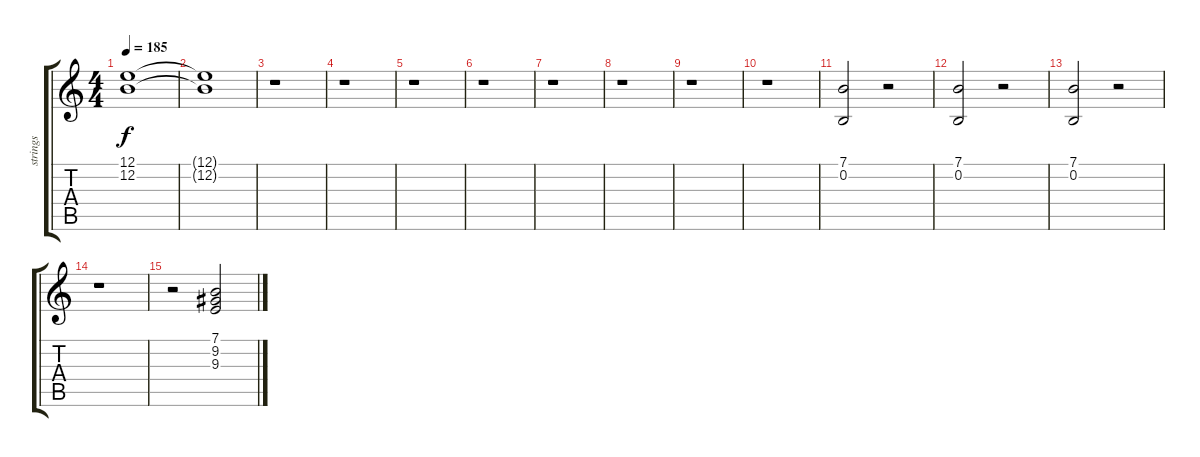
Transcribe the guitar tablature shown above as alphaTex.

\track ("strings" "strings") {instrument stringensemble1}
\staff {score tabs}
\tuning (E4 B3 G3 D3 A2 E2) {hide}
\ts (4 4)
\tempo 185
\clef g2
\ks c
(12.1{t} 12.2{t}).1{dy f} |
(12.1{t} 12.2{t}).1 |
r.1 |
r.1 |
r.1 |
r.1 |
r.1 |
r.1 |
r.1 |
r.1 |
(7.1 0.2).2 r.2 |
(7.1 0.2).2 r.2 |
(7.1 0.2).2 r.2 |
r.1 |
r.2 (7.1 9.2 9.3).2
